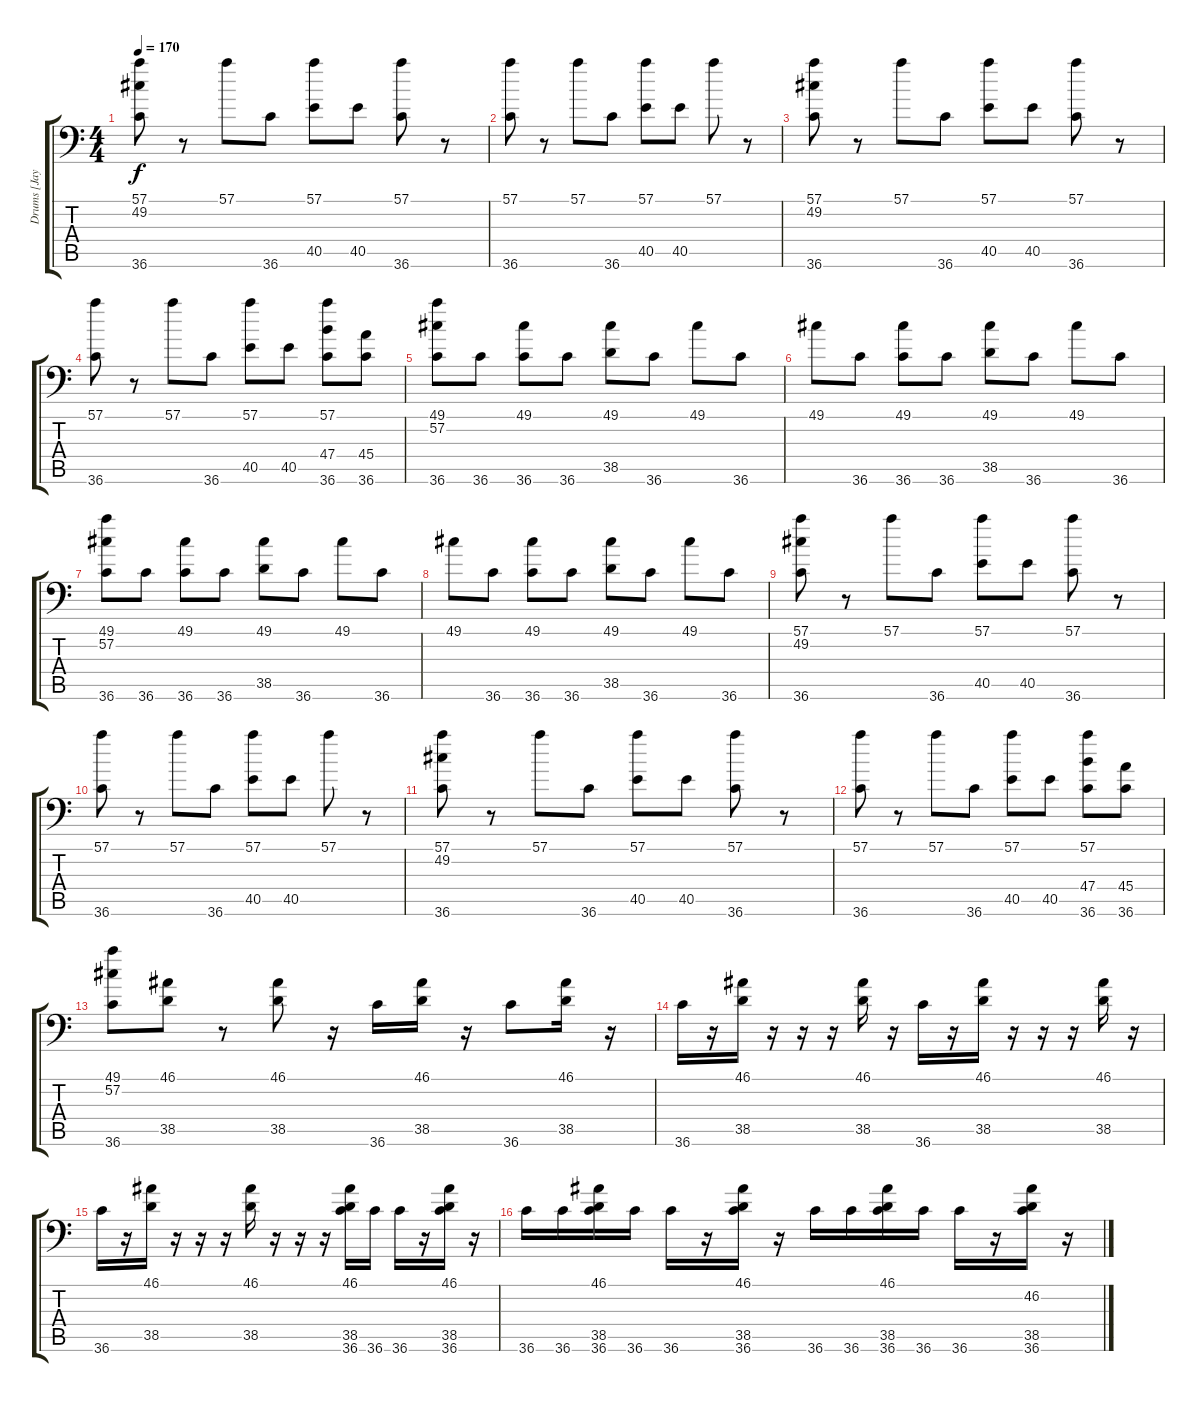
\track ("Drums [Jay Scott]" "Drums [Jay") {instrument acousticgrandpiano}
\staff {score tabs}
\tuning (C-1 C-1 C-1 C-1 C-1 C-1) {hide}
\ts (4 4)
\tempo 170
\clef f4
\ks c
(57.1 49.2 36.6).8{dy f} r.8 57.1.8 36.6.8 (57.1 40.5).8 40.5.8 (57.1 36.6).8 r.8 |
(57.1 36.6).8 r.8 57.1.8 36.6.8 (57.1 40.5).8 40.5.8 57.1.8 r.8 |
(57.1 49.2 36.6).8 r.8 57.1.8 36.6.8 (57.1 40.5).8 40.5.8 (57.1 36.6).8 r.8 |
(57.1 36.6).8 r.8 57.1.8 36.6.8 (57.1 40.5).8 40.5.8 (57.1 47.4 36.6).8 (45.4 36.6).8 |
(49.1 57.2 36.6).8 36.6.8 (49.1 36.6).8 36.6.8 (49.1 38.5).8 36.6.8 49.1.8 36.6.8 |
49.1.8 36.6.8 (49.1 36.6).8 36.6.8 (49.1 38.5).8 36.6.8 49.1.8 36.6.8 |
(49.1 57.2 36.6).8 36.6.8 (49.1 36.6).8 36.6.8 (49.1 38.5).8 36.6.8 49.1.8 36.6.8 |
49.1.8 36.6.8 (49.1 36.6).8 36.6.8 (49.1 38.5).8 36.6.8 49.1.8 36.6.8 |
(57.1 49.2 36.6).8 r.8 57.1.8 36.6.8 (57.1 40.5).8 40.5.8 (57.1 36.6).8 r.8 |
(57.1 36.6).8 r.8 57.1.8 36.6.8 (57.1 40.5).8 40.5.8 57.1.8 r.8 |
(57.1 49.2 36.6).8 r.8 57.1.8 36.6.8 (57.1 40.5).8 40.5.8 (57.1 36.6).8 r.8 |
(57.1 36.6).8 r.8 57.1.8 36.6.8 (57.1 40.5).8 40.5.8 (57.1 47.4 36.6).8 (45.4 36.6).8 |
(49.1 57.2 36.6).8 (46.1 38.5).8 r.8 (46.1 38.5).8 r.16 36.6.16 (46.1 38.5).16 r.16 36.6.8 (46.1 38.5).16 r.16 |
36.6.16 r.16 (46.1 38.5).16 r.16 r.16 r.16 (46.1 38.5).16 r.16 36.6.16 r.16 (46.1 38.5).16 r.16 r.16 r.16 (46.1 38.5).16 r.16 |
36.6.16 r.16 (46.1 38.5).16 r.16 r.16 r.16 (46.1 38.5).16 r.16 r.16 r.16 (46.1 38.5 36.6).16 36.6.16 36.6.16 r.16 (46.1 38.5 36.6).16 r.16 |
36.6.16 36.6.16 (46.1 38.5 36.6).16 36.6.16 36.6.16 r.16 (46.1 38.5 36.6).16 r.16 36.6.16 36.6.16 (46.1 38.5 36.6).16 36.6.16 36.6.16 r.16 (46.2 38.5 36.6).16 r.16
